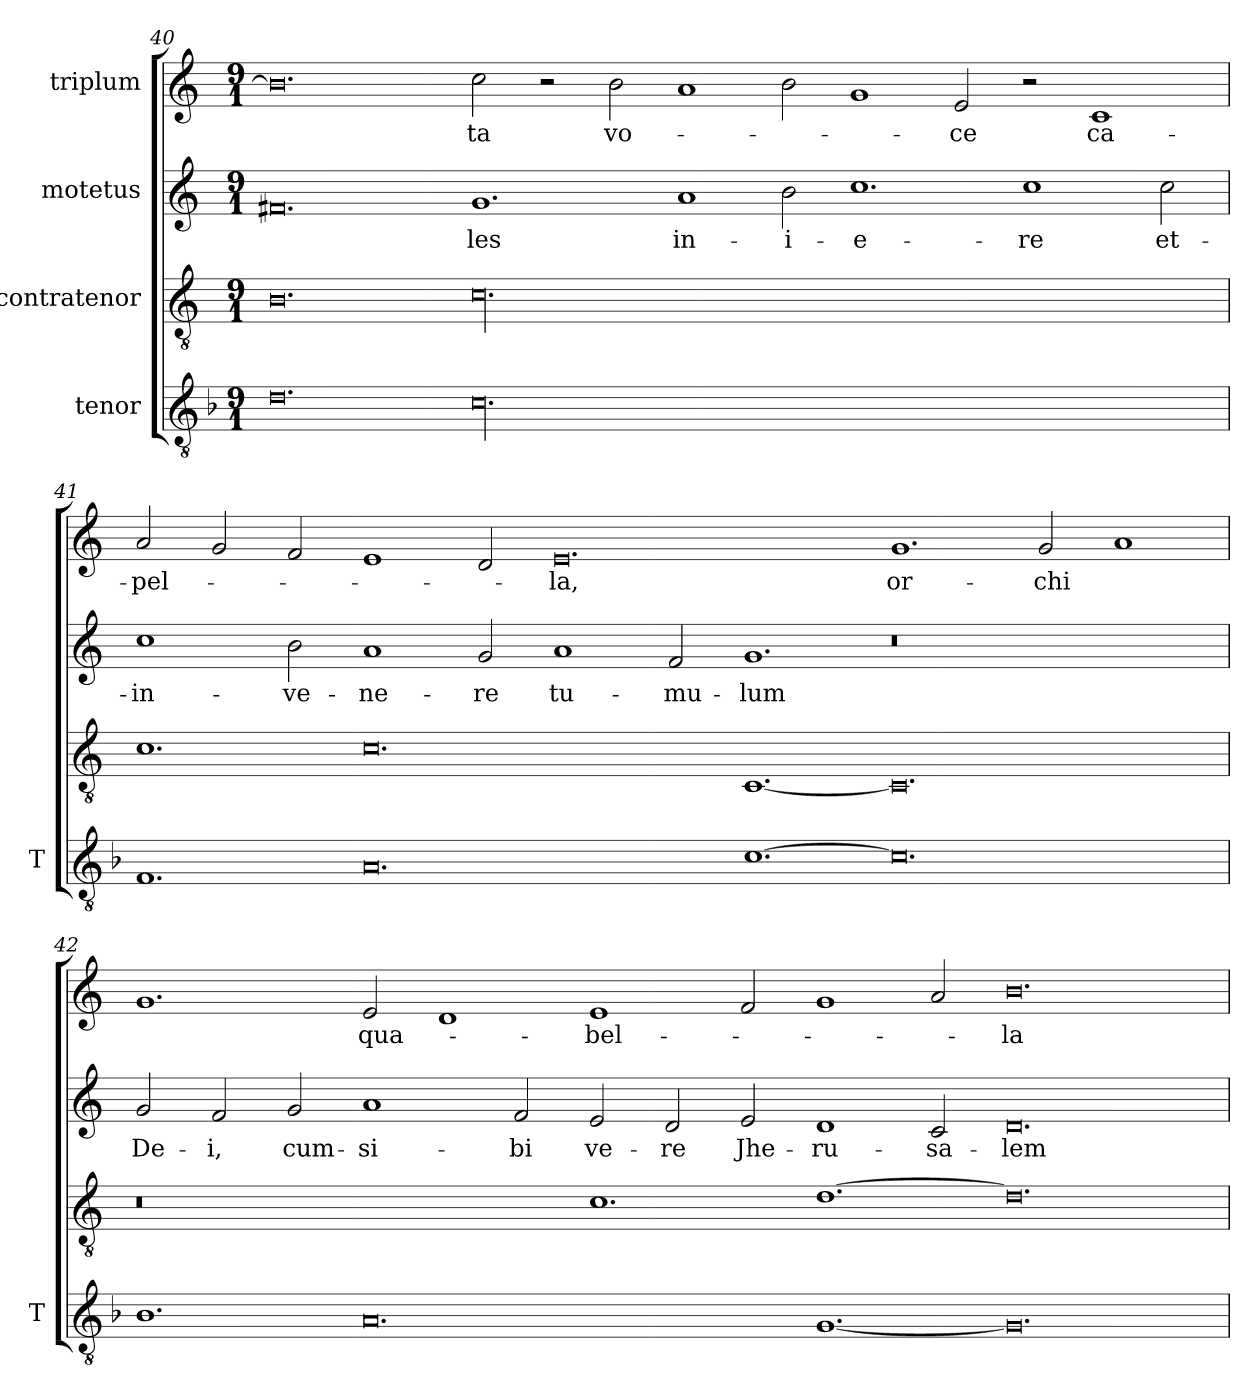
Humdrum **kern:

**kern	**kern	**kern	**text	**kern	**text
*part4	*part3	*part2	*part2	*part1	*part1
*staff4	*staff3	*staff2	*staff2	*staff1	*staff1
*I"tenor	*I"contratenor	*I"motetus	*	*I"triplum	*
*I'T	*	*	*	*	*
!!LO:PB:g=z
*clefGv2	*clefGv2	*clefG2	*	*clefG2	*
*k[b-]	*k[]	*k[]	*	*k[]	*
*F:	*C:	*C:	*	*C:	*
*M9/1	*M9/1	*M9/1	*	*M9/1	*
=40	=40	=40	=40	=40	=40
0.d\	0.B\	0.f#X/	.	0.b\]	.
00.c\	00.c\	1.g/	-les	2cc\	-ta
.	.	.	.	2r	.
.	.	.	.	2b\	vo-
.	.	1a/	in-	1a/	.
.	.	2b\	-i-	2b\	.
.	.	1.cc\	-e-	1g/	.
.	.	.	.	2e/	-ce
.	.	1cc\	-re	2r	.
.	.	.	.	1c/	ca-
.	.	2cc\	et-	.	.
=41	=41	=41	=41	=41	=41
1.F/	1.c\	1cc\	in-	2a/	-pel-
.	.	.	.	2g/	.
.	.	2b\	-ve-	2f/	.
0.A/	0.c\	1a/	-ne-	1e/	.
.	.	2g/	-re	2d/	.
.	.	1a/	tu-	0.e/	-la,
.	.	2f/	-mu-	.	.
[1.c\	[1.C/	1.g/	-lum	.	.
0.c\]	0.C/]	0.r	.	1.g/	or-
.	.	.	.	2g/	-chi
.	.	.	.	1a/	.
!!LO:LB:g=z
=42	=42	=42	=42	=42	=42
1.B-\	0.r	2g/	De-	1.g/	.
.	.	2f/	-i,	.	.
.	.	2g/	cum-	.	.
0.A/	.	1a/	si-	2e/	qua-
.	.	.	.	1d/	.
.	.	2f/	-bi	.	.
.	1.c\	2e/	ve-	1e/	bel-
.	.	2d/	-re	.	.
.	.	2e/	Jhe-	2f/	.
[1.G/	[1.d\	1d/	-ru-	1g/	.
.	.	2c/	-sa-	2a/	.
0.G/]	0.d\]	0.d/	-lem	0.b\	-la
=	=	=	=	=	=
*-	*-	*-	*-	*-	*-
